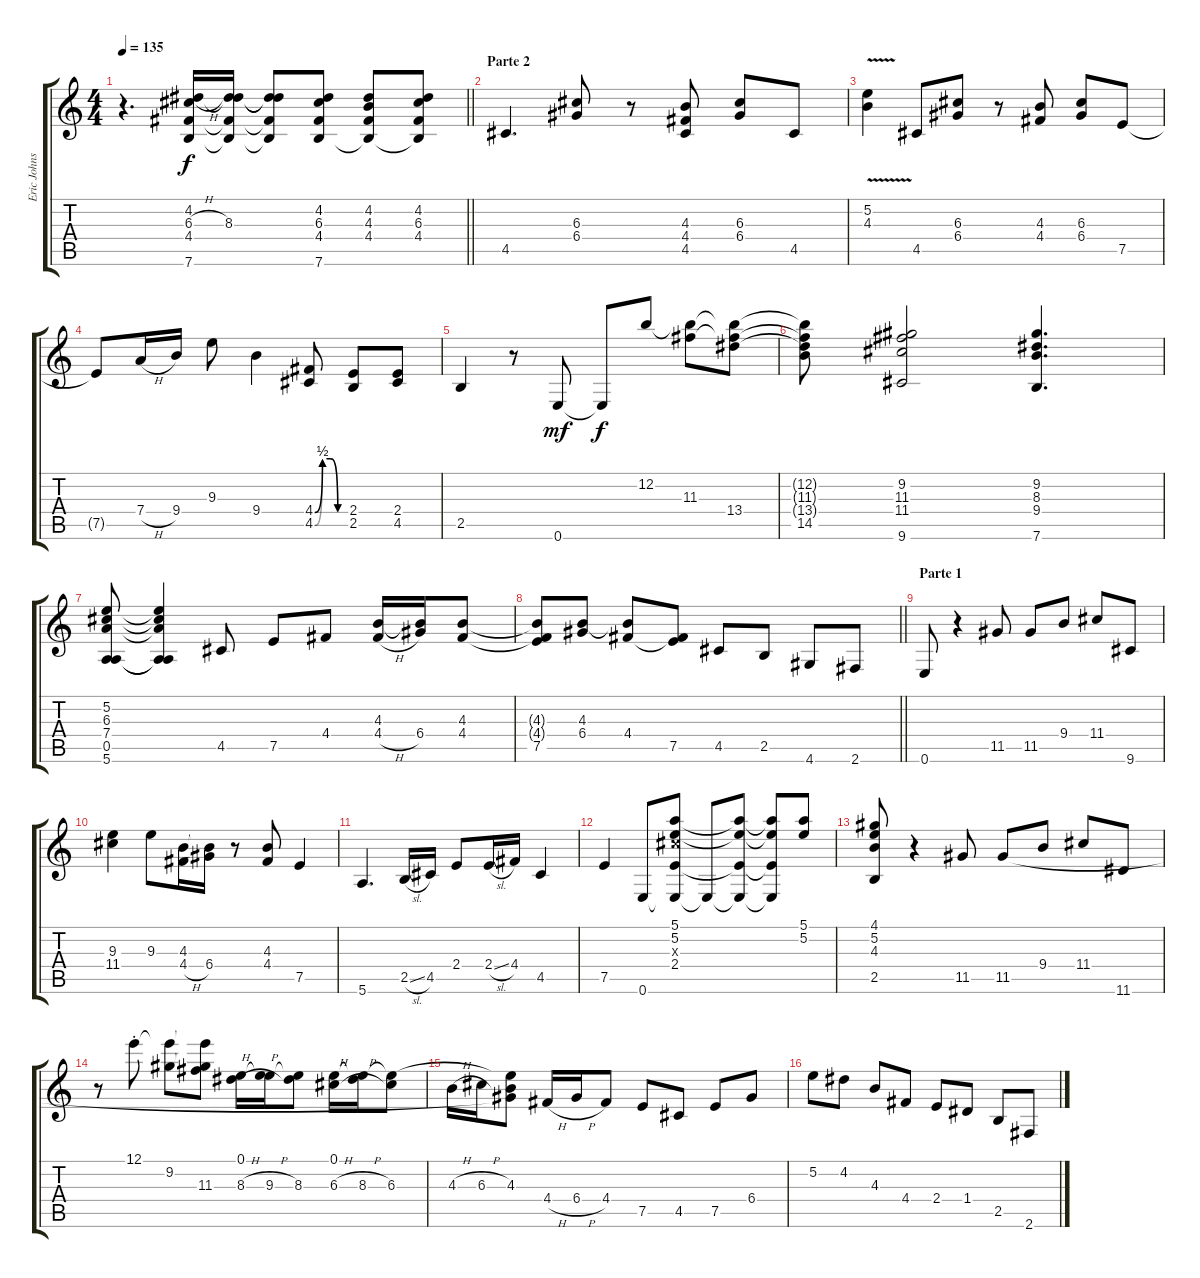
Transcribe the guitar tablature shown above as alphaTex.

\track ("Eric Johnson (Efects)" "Eric Johns") {instrument electricguitarjazz}
\staff {score tabs}
\tuning (E4 B3 G3 D3 A2 E2) {hide}
\ts (4 4)
\tempo 135
\clef g2
\barLineRight lightlight
\ks c
r.4{d dy f} (4.2 6.3{h} 4.4 7.6).16 (4.2{t} 8.3 4.4{t} 7.6{t}).16 (4.2{t} 8.3{t} 4.4{t} 7.6{t}).8 (4.2 6.3 4.4 7.6).8 (4.2 4.3 4.4 7.6{t}).8 (4.2 6.3 4.4 7.6{t}).8 |
\section ("" "Parte 2")
4.5.4{d} (6.3 6.4).8 r.8 (4.3 4.4 4.5).8 (6.3 6.4).8 4.5.8 |
(5.2{v} 4.3{v}).4 4.5.8 (6.3 6.4).8 r.8 (4.3 4.4).8 (6.3 6.4).8 7.5.8 |
7.5{t}.8 7.4{h}.16 9.4.16 9.3.8 9.4.4 (4.4{be (custom 0 0 15 2 30 2 45 0 60 0)} 4.5{be (custom 0 0 15 2 30 2 45 0 60 0)}).8 (2.4 2.5).8 (2.4 4.5).8 |
2.5.4 r.8 0.6.8{dy mf} 0.6{t}.8{dy f} 12.2.8 (12.2{t} 11.3).8 (12.2{t} 11.3{t} 13.4).8 |
(12.2{t} 11.3{t} 13.4{t} 14.5).8 (9.2 11.3 11.4 9.6).2 (9.2 8.3 9.4 7.6).4{d} |
(5.2 6.3 7.4 0.5 5.6).8 (5.2{t} 6.3{t} 7.4{t} 0.5{t} 5.6{t}).4 4.5.8 7.5.8 4.4.8 (4.3 4.4{h}).16 (4.3{t} 6.4).16 (4.3 4.4).8 |
\barLineRight lightlight
(4.3{t} 4.4{t} 7.5).8 (4.3 6.4).8 (4.3{t} 4.4).8 (4.4{t} 7.5).8 4.5.8 2.5.8 4.6.8 2.6.8 |
\section ("" "Parte 1")
0.6.8 r.4 11.5.8 11.5.8 9.4.8 11.4.8 9.6.8 |
(9.3 11.4).4 9.3.8 (4.3 4.4{h}).16 (4.3{t} 6.4).16 r.8 (4.3 4.4).8 7.5.4 |
5.6.4{d} 2.5{sl}.16 4.5.16 2.4.8 2.4{sl}.16 4.4.16 4.5.4 |
7.5.4 0.6.8 (5.1 5.2 6.3{x} 2.4 0.6{t}).8 0.6{t}.8 (5.1{t} 5.2{t} 2.4{t} 0.6{t}).8 (5.1{t} 5.2{t} 2.4{t} 0.6{t}).8 (5.1 5.2).8 |
(4.1 5.2 4.3 2.5).8 r.4 11.5.8 11.5.8 9.4.8 11.4.8 11.6.8 |
r.8 12.1{st}.8 (12.1{t} 9.2).8 (12.1{t} 9.2{t} 11.3).8 (0.1 8.3{h}).16 (0.1{t} 9.3{h}).16 (0.1{t} 8.3).8 (0.1 6.3{h}).16 (0.1{t} 8.3{h}).16 (0.1{t} 6.3).8 |
4.3{h}.16 6.3{h}.16 (0.1{t} 4.3 11.5{t}).8 4.4{h}.16 6.4{h}.16 4.4.8 7.5.8 4.5.8 7.5.8 6.4.8 |
5.2.8 4.2.8 4.3.8 4.4.8 2.4.8 1.4.8 2.5.8 2.6.8
